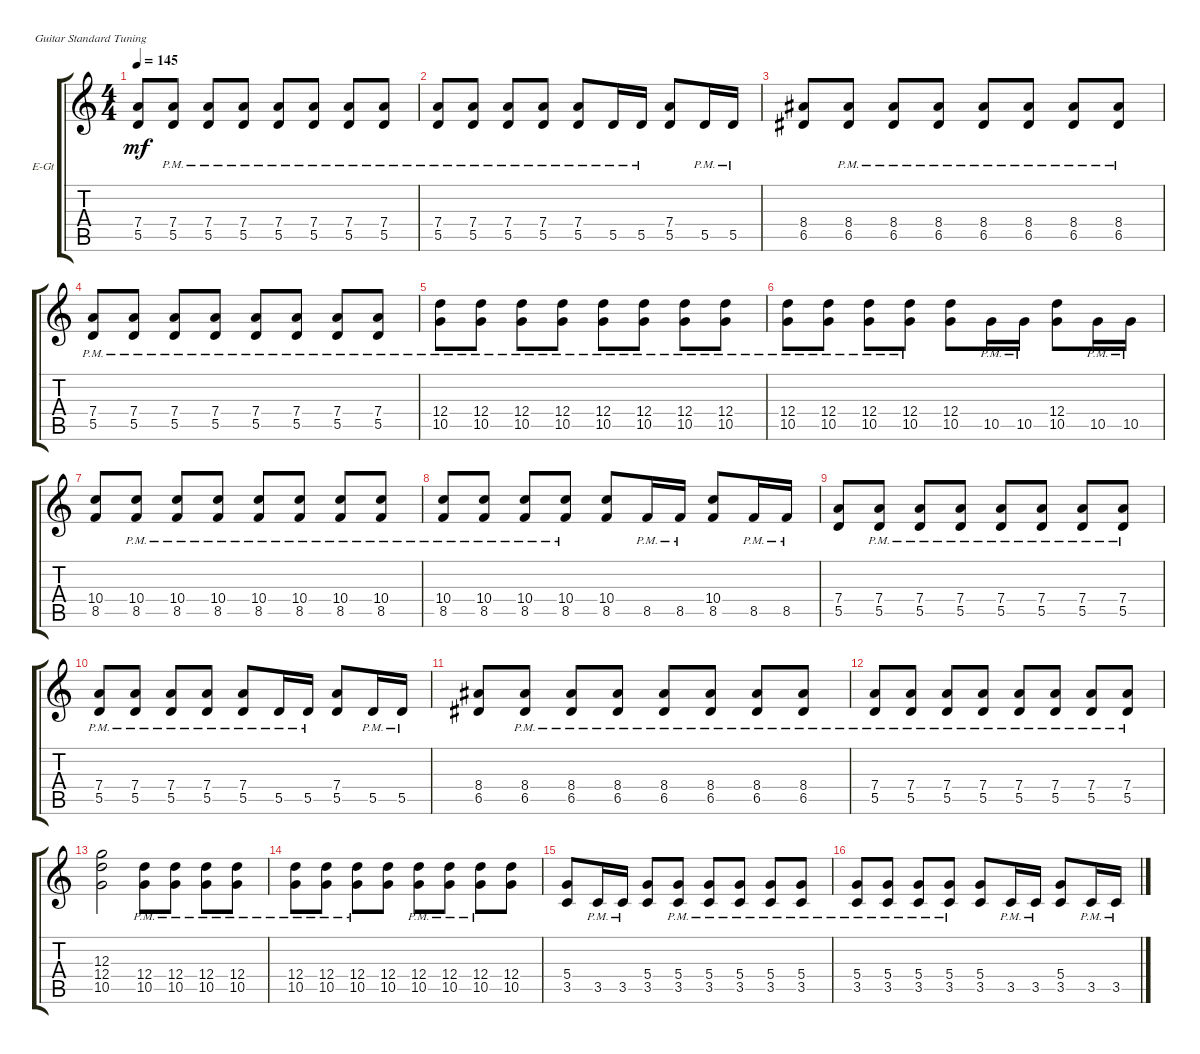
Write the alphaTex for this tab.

\bracketExtendMode groupsimilarinstruments
\firstSystemTrackNameOrientation horizontal
\otherSystemsTrackNameOrientation horizontal
\track ("Electric Guitar Rhytm" "E-Gt") {solo instrument overdrivenguitar}
\staff {score tabs}
\tuning (E4 B3 G3 D3 A2 E2)
\ts (4 4)
\tempo 145
\clef g2
\ks c
(7.4 5.5).8{dy mf} (5.5{pm} 7.4{pm}).8 (5.5{pm} 7.4{pm}).8 (7.4{pm} 5.5{pm}).8 (5.5{pm} 7.4{pm}).8 (5.5{pm} 7.4{pm}).8 (7.4{pm} 5.5{pm}).8 (5.5{pm} 7.4{pm}).8 |
(7.4{pm} 5.5{pm}).8 (5.5{pm} 7.4{pm}).8 (5.5{pm} 7.4{pm}).8 (7.4{pm} 5.5{pm}).8 (5.5{pm} 7.4{pm}).8 5.5{pm}.16 5.5{pm}.16 (5.5 7.4).8 5.5{pm}.16 5.5{pm}.16 |
(8.4 6.5).8 (6.5{pm} 8.4{pm}).8 (6.5{pm} 8.4{pm}).8 (8.4{pm} 6.5{pm}).8 (6.5{pm} 8.4{pm}).8 (6.5{pm} 8.4{pm}).8 (8.4{pm} 6.5{pm}).8 (6.5{pm} 8.4{pm}).8 |
(7.4{pm} 5.5{pm}).8 (5.5{pm} 7.4{pm}).8 (5.5{pm} 7.4{pm}).8 (7.4{pm} 5.5{pm}).8 (5.5{pm} 7.4{pm}).8 (5.5{pm} 7.4{pm}).8 (7.4{pm} 5.5{pm}).8 (5.5{pm} 7.4{pm}).8 |
(12.4{pm} 10.5{pm}).8 (10.5{pm} 12.4{pm}).8 (10.5{pm} 12.4{pm}).8 (12.4{pm} 10.5{pm}).8 (10.5{pm} 12.4{pm}).8 (10.5{pm} 12.4{pm}).8 (12.4{pm} 10.5{pm}).8 (10.5{pm} 12.4{pm}).8 |
(12.4{pm} 10.5{pm}).8 (10.5{pm} 12.4{pm}).8 (10.5{pm} 12.4{pm}).8 (12.4{pm} 10.5{pm}).8 (10.5 12.4).8 10.5{pm}.16 10.5{pm}.16 (10.5 12.4).8 10.5{pm}.16 10.5{pm}.16 |
(10.4 8.5).8 (8.5{pm} 10.4{pm}).8 (8.5{pm} 10.4{pm}).8 (10.4{pm} 8.5{pm}).8 (8.5{pm} 10.4{pm}).8 (8.5{pm} 10.4{pm}).8 (10.4{pm} 8.5{pm}).8 (8.5{pm} 10.4{pm}).8 |
(10.4{pm} 8.5{pm}).8 (8.5{pm} 10.4{pm}).8 (8.5{pm} 10.4{pm}).8 (10.4{pm} 8.5{pm}).8 (8.5 10.4).8 8.5{pm}.16 8.5{pm}.16 (8.5 10.4).8 8.5{pm}.16 8.5{pm}.16 |
(7.4 5.5).8 (5.5{pm} 7.4{pm}).8 (5.5{pm} 7.4{pm}).8 (7.4{pm} 5.5{pm}).8 (5.5{pm} 7.4{pm}).8 (5.5{pm} 7.4{pm}).8 (7.4{pm} 5.5{pm}).8 (5.5{pm} 7.4{pm}).8 |
(7.4{pm} 5.5{pm}).8 (5.5{pm} 7.4{pm}).8 (5.5{pm} 7.4{pm}).8 (7.4{pm} 5.5{pm}).8 (5.5{pm} 7.4{pm}).8 5.5{pm}.16 5.5{pm}.16 (5.5 7.4).8 5.5{pm}.16 5.5{pm}.16 |
(8.4 6.5).8 (6.5{pm} 8.4{pm}).8 (6.5{pm} 8.4{pm}).8 (8.4{pm} 6.5{pm}).8 (6.5{pm} 8.4{pm}).8 (6.5{pm} 8.4{pm}).8 (8.4{pm} 6.5{pm}).8 (6.5{pm} 8.4{pm}).8 |
(7.4{pm} 5.5{pm}).8 (5.5{pm} 7.4{pm}).8 (5.5{pm} 7.4{pm}).8 (7.4{pm} 5.5{pm}).8 (5.5{pm} 7.4{pm}).8 (5.5{pm} 7.4{pm}).8 (7.4{pm} 5.5{pm}).8 (5.5{pm} 7.4{pm}).8 |
(12.4 10.5 12.3).2 (10.5{pm} 12.4{pm}).8 (10.5{pm} 12.4{pm}).8 (10.5{pm} 12.4{pm}).8 (10.5{pm} 12.4{pm}).8 |
(12.4{pm} 10.5{pm}).8 (10.5{pm} 12.4{pm}).8 (10.5{pm} 12.4{pm}).8 (12.4 10.5).8 (10.5{pm} 12.4{pm}).8 (10.5{pm} 12.4{pm}).8 (12.4{pm} 10.5{pm}).8 (10.5 12.4).8 |
(3.5 5.4).8 3.5{pm}.16 3.5{pm}.16 (3.5 5.4).8 (3.5{pm} 5.4{pm}).8 (5.4{pm} 3.5{pm}).8 (3.5{pm} 5.4{pm}).8 (3.5{pm} 5.4{pm}).8 (5.4{pm} 3.5{pm}).8 |
(5.4{pm} 3.5{pm}).8 (3.5{pm} 5.4{pm}).8 (3.5{pm} 5.4{pm}).8 (5.4{pm} 3.5{pm}).8 (3.5 5.4).8 3.5{pm}.16 3.5{pm}.16 (3.5 5.4).8 3.5{pm}.16 3.5{pm}.16
